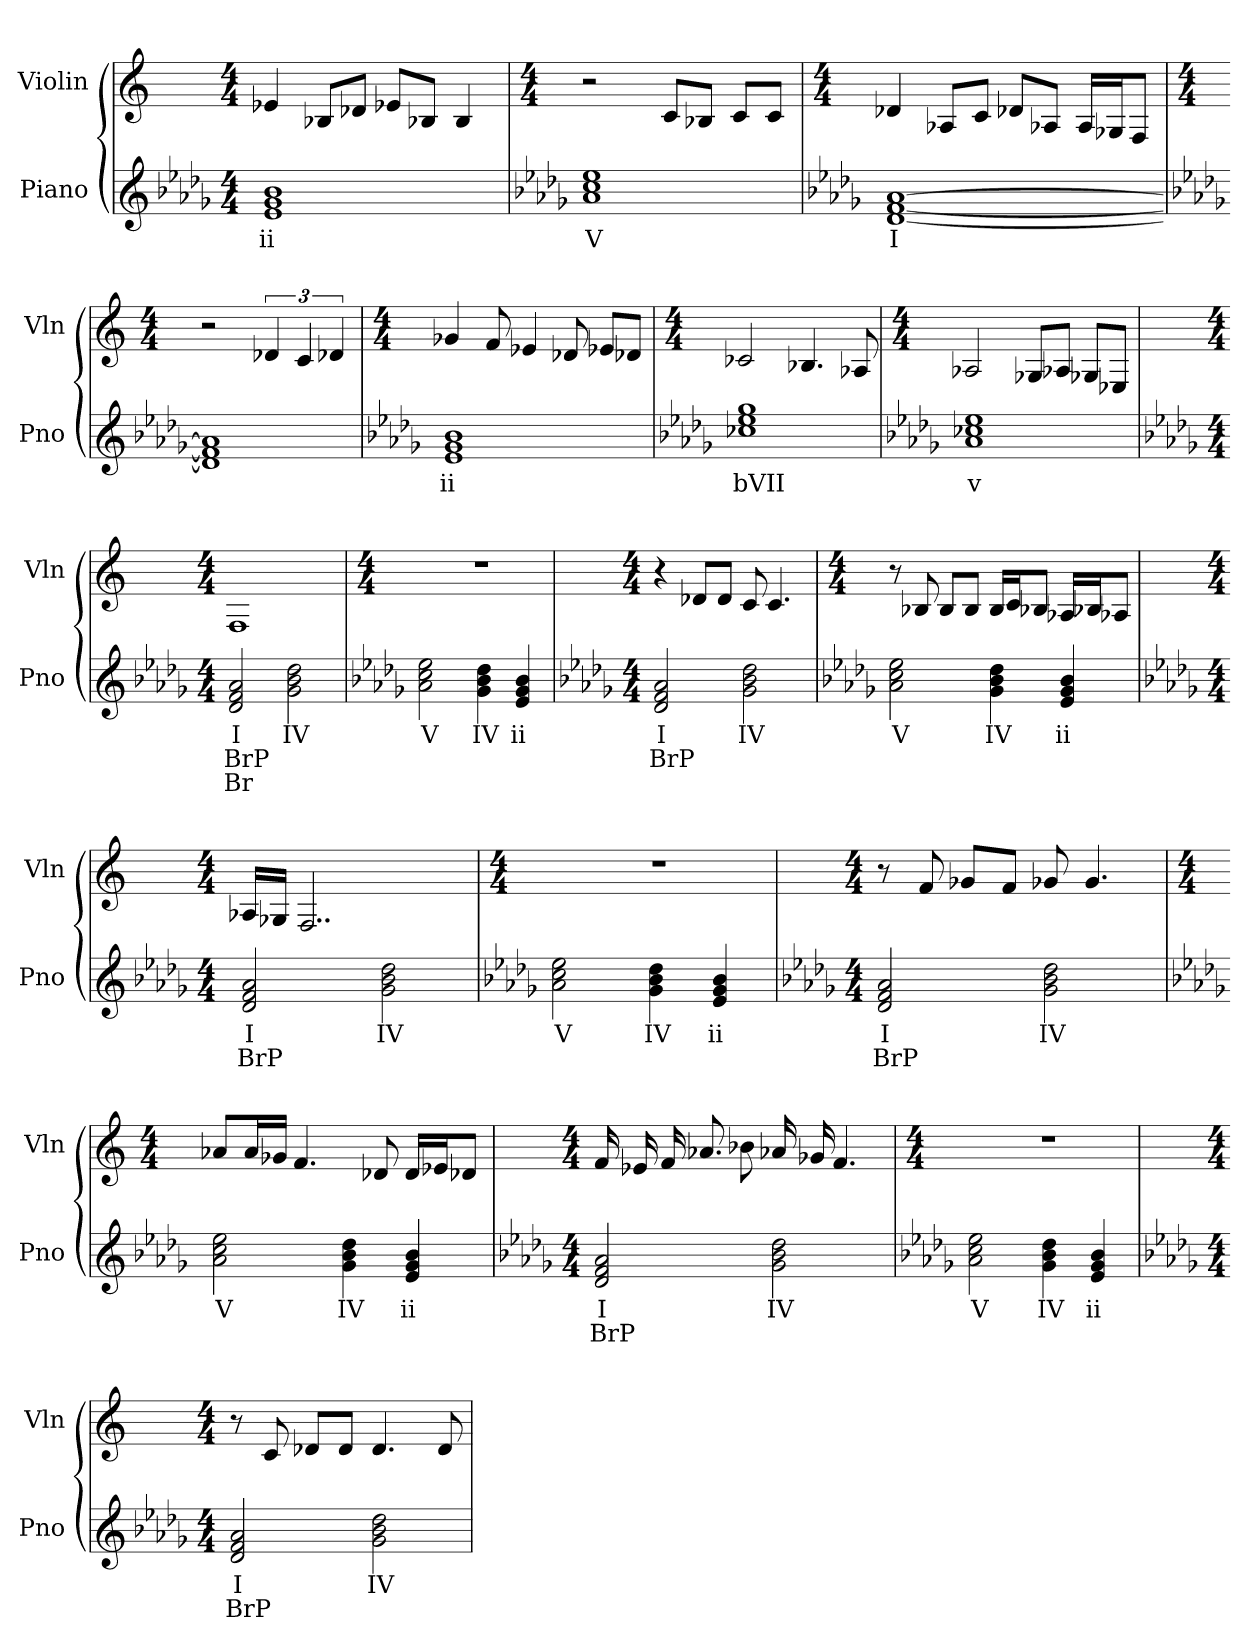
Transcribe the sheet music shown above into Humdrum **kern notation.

**kern	**text	**text	**text	**kern
*part2	*part2	*part2	*part2	*part1
*staff2	*staff2	*staff2	*staff2	*staff1
*I"Piano	*	*	*	*I"Violin
*I'Pno	*	*	*	*I'Vln
*k[b-e-a-d-g-]	*	*	*	*
*D-:	*	*	*	*
*M4/4	*	*	*	*M4/4
=	=	=	=	=
1e- 1g- 1b-	ii	.	.	4e-X
.	.	.	.	8B-XL
.	.	.	.	8d-XJ
.	.	.	.	8e-XL
.	.	.	.	8B-XJ
.	.	.	.	4B-
=	=	=	=	=
*k[b-e-a-d-g-]	*	*	*	*
*D-:	*	*	*	*
*	*	*	*	*M4/4
1a- 1cc 1ee-	V	.	.	2r
.	.	.	.	8cL
.	.	.	.	8B-XJ
.	.	.	.	8cL
.	.	.	.	8cJ
=	=	=	=	=
*k[b-e-a-d-g-]	*	*	*	*
*D-:	*	*	*	*
*	*	*	*	*M4/4
[1d- [1f [1a-	I	.	.	4d-X
.	.	.	.	8A-XL
.	.	.	.	8cJ
.	.	.	.	8d-XL
.	.	.	.	8A-XJ
.	.	.	.	16A-LL
.	.	.	.	16G-XJ
.	.	.	.	8FJ
=	=	=	=	=
*k[b-e-a-d-g-]	*	*	*	*
*D-:	*	*	*	*
*	*	*	*	*M4/4
1d-] 1f] 1a-]	.	.	.	2r
.	.	.	.	6d-X
.	.	.	.	6c
.	.	.	.	6d-X
=	=	=	=	=
*k[b-e-a-d-g-]	*	*	*	*
*D-:	*	*	*	*
*	*	*	*	*M4/4
1e- 1g- 1b-	ii	.	.	4g-X
.	.	.	.	8f
.	.	.	.	4e-X
.	.	.	.	8d-X
.	.	.	.	8e-XL
.	.	.	.	8d-XJ
=	=	=	=	=
*k[b-e-a-d-g-]	*	*	*	*
*D-:	*	*	*	*
*	*	*	*	*M4/4
1cc-X 1ee- 1gg-	bVII	.	.	2c-X
.	.	.	.	4.B-X
.	.	.	.	8A-X
=	=	=	=	=
*k[b-e-a-d-g-]	*	*	*	*
*D-:	*	*	*	*
*	*	*	*	*M4/4
1a- 1cc-X 1ee-	v	.	.	2A-X
.	.	.	.	8G-XL
.	.	.	.	8A-XJ
.	.	.	.	8G-XL
.	.	.	.	8E-XJ
=	=	=	=	=
*k[b-e-a-d-g-]	*	*	*	*
*D-:	*	*	*	*
*M4/4	*	*	*	*M4/4
2d- 2f 2a-	I	BrP	Br	1F
2g- 2b- 2dd-	IV	.	.	.
=	=	=	=	=
*k[b-e-a-d-g-]	*	*	*	*
*D-:	*	*	*	*
*	*	*	*	*M4/4
2a- 2cc 2ee-	V	.	.	1r
4g- 4b- 4dd-	IV	.	.	.
4e- 4g- 4b-	ii	.	.	.
=	=	=	=	=
*k[b-e-a-d-g-]	*	*	*	*
*D-:	*	*	*	*
*M4/4	*	*	*	*M4/4
2d- 2f 2a-	I	BrP	.	4r
.	.	.	.	8d-XL
.	.	.	.	8d-J
2g- 2b- 2dd-	IV	.	.	8c
.	.	.	.	4.c
=	=	=	=	=
*k[b-e-a-d-g-]	*	*	*	*
*D-:	*	*	*	*
*	*	*	*	*M4/4
2a- 2cc 2ee-	V	.	.	8r
.	.	.	.	8B-X
.	.	.	.	8B-L
.	.	.	.	8B-J
4g- 4b- 4dd-	IV	.	.	16B-LL
.	.	.	.	16cJ
.	.	.	.	8B-XJ
4e- 4g- 4b-	ii	.	.	16A-XLL
.	.	.	.	16B-XJ
.	.	.	.	8A-XJ
=	=	=	=	=
*k[b-e-a-d-g-]	*	*	*	*
*D-:	*	*	*	*
*M4/4	*	*	*	*M4/4
2d- 2f 2a-	I	BrP	.	16A-XLL
.	.	.	.	16G-XJJ
.	.	.	.	2..F
2g- 2b- 2dd-	IV	.	.	.
=	=	=	=	=
*k[b-e-a-d-g-]	*	*	*	*
*D-:	*	*	*	*
*	*	*	*	*M4/4
2a- 2cc 2ee-	V	.	.	1r
4g- 4b- 4dd-	IV	.	.	.
4e- 4g- 4b-	ii	.	.	.
=	=	=	=	=
*k[b-e-a-d-g-]	*	*	*	*
*D-:	*	*	*	*
*M4/4	*	*	*	*M4/4
2d- 2f 2a-	I	BrP	.	8r
.	.	.	.	8f
.	.	.	.	8g-XL
.	.	.	.	8fJ
2g- 2b- 2dd-	IV	.	.	8g-X
.	.	.	.	4.g-
=	=	=	=	=
*k[b-e-a-d-g-]	*	*	*	*
*D-:	*	*	*	*
*	*	*	*	*M4/4
2a- 2cc 2ee-	V	.	.	8a-XL
.	.	.	.	16a-L
.	.	.	.	16g-XJJ
.	.	.	.	4.f
4g- 4b- 4dd-	IV	.	.	.
.	.	.	.	8d-X
4e- 4g- 4b-	ii	.	.	16d-LL
.	.	.	.	16e-XJ
.	.	.	.	8d-XJ
=	=	=	=	=
*k[b-e-a-d-g-]	*	*	*	*
*D-:	*	*	*	*
*M4/4	*	*	*	*M4/4
2d- 2f 2a-	I	BrP	.	16fLL
.	.	.	.	16e-XJ
.	.	.	.	16fL
.	.	.	.	8.a-XJ
.	.	.	.	8b-XL
2g- 2b- 2dd-	IV	.	.	16a-XL
.	.	.	.	16g-XJJ
.	.	.	.	4.f
=	=	=	=	=
*k[b-e-a-d-g-]	*	*	*	*
*D-:	*	*	*	*
*	*	*	*	*M4/4
2a- 2cc 2ee-	V	.	.	1r
4g- 4b- 4dd-	IV	.	.	.
4e- 4g- 4b-	ii	.	.	.
=	=	=	=	=
*k[b-e-a-d-g-]	*	*	*	*
*D-:	*	*	*	*
*M4/4	*	*	*	*M4/4
2d- 2f 2a-	I	BrP	.	8r
.	.	.	.	8c
.	.	.	.	8d-XL
.	.	.	.	8d-J
2g- 2b- 2dd-	IV	.	.	4.d-
.	.	.	.	8d-
=	=	=	=	=
*-	*-	*-	*-	*-
